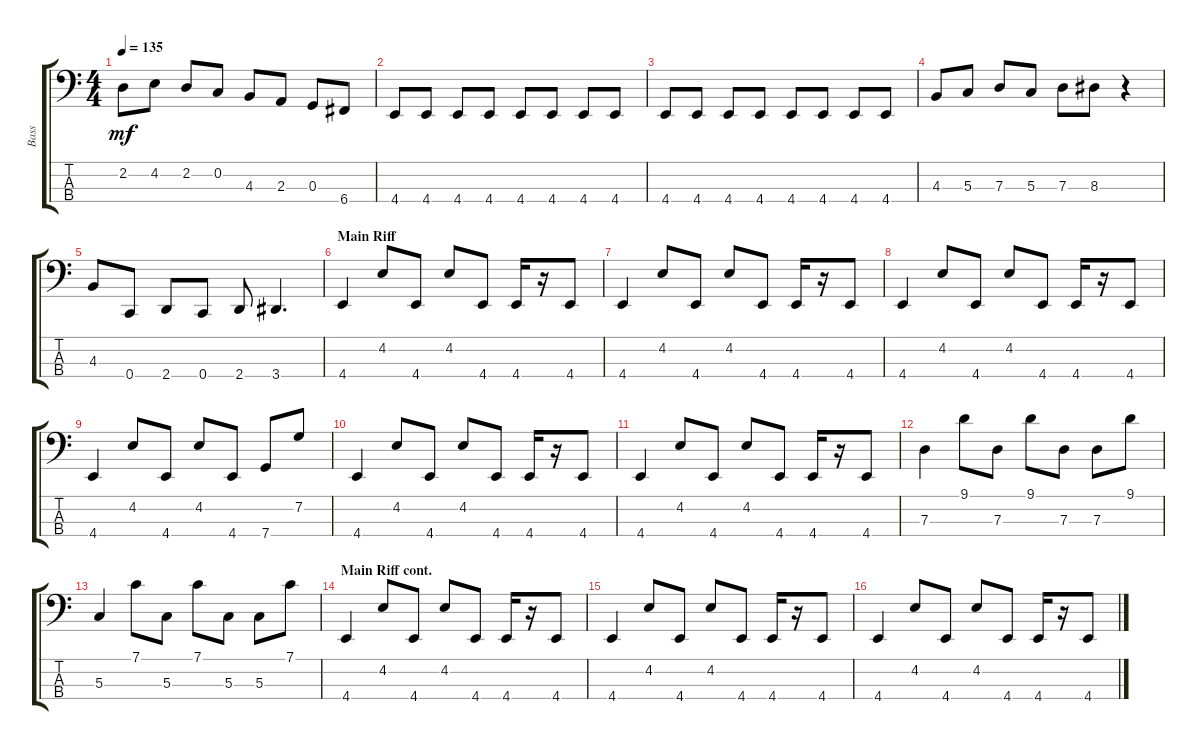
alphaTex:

\track ("Bass" "Bass") {instrument electricbassfinger}
\staff {score tabs}
\tuning (F2 C2 G1 C1) {hide}
\ts (4 4)
\tempo 135
\clef f4
\ks c
2.2.8{dy mf} 4.2.8 2.2.8 0.2.8 4.3.8 2.3.8 0.3.8 6.4.8 |
4.4.8 4.4.8 4.4.8 4.4.8 4.4.8 4.4.8 4.4.8 4.4.8 |
4.4.8 4.4.8 4.4.8 4.4.8 4.4.8 4.4.8 4.4.8 4.4.8 |
4.3.8 5.3.8 7.3.8 5.3.8 7.3.8 8.3.8 r.4 |
4.3.8 0.4.8 2.4.8 0.4.8 2.4.8 3.4.4{d} |
\section ("" "Main Riff")
4.4.4 4.2.8 4.4.8 4.2.8 4.4.8 4.4.16 r.16 4.4.8 |
4.4.4 4.2.8 4.4.8 4.2.8 4.4.8 4.4.16 r.16 4.4.8 |
4.4.4 4.2.8 4.4.8 4.2.8 4.4.8 4.4.16 r.16 4.4.8 |
4.4.4 4.2.8 4.4.8 4.2.8 4.4.8 7.4.8 7.2.8 |
4.4.4 4.2.8 4.4.8 4.2.8 4.4.8 4.4.16 r.16 4.4.8 |
4.4.4 4.2.8 4.4.8 4.2.8 4.4.8 4.4.16 r.16 4.4.8 |
7.3.4 9.1.8 7.3.8 9.1.8 7.3.8 7.3.8 9.1.8 |
5.3.4 7.1.8 5.3.8 7.1.8 5.3.8 5.3.8 7.1.8 |
\section ("" "Main Riff cont.")
4.4.4 4.2.8 4.4.8 4.2.8 4.4.8 4.4.16 r.16 4.4.8 |
4.4.4 4.2.8 4.4.8 4.2.8 4.4.8 4.4.16 r.16 4.4.8 |
4.4.4 4.2.8 4.4.8 4.2.8 4.4.8 4.4.16 r.16 4.4.8
